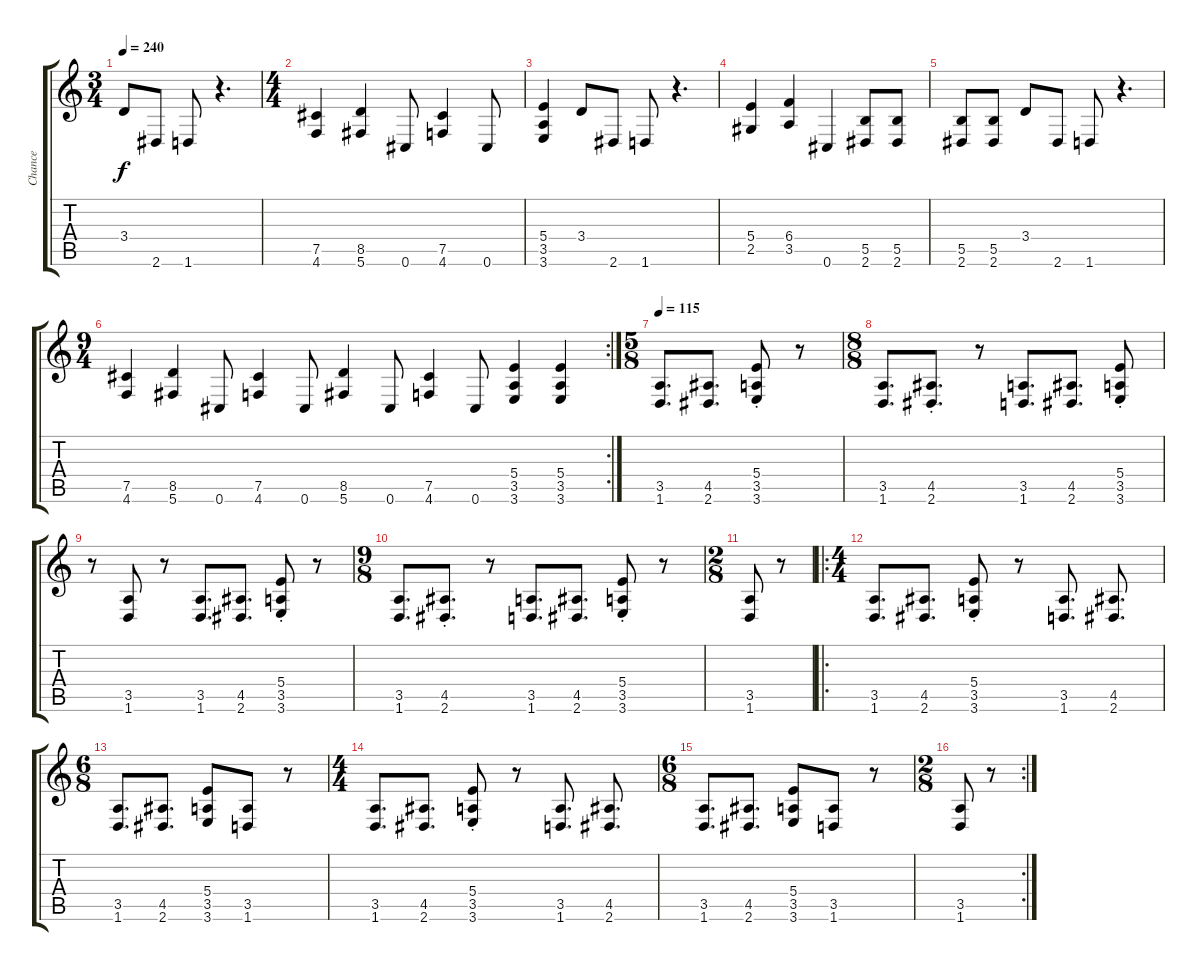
\track ("Chance" "Chance") {instrument distortionguitar}
\staff {score tabs}
\tuning (Db4 Ab3 E3 B2 Gb2 Db2) {hide}
\ts (3 4)
\tempo 240
\clef g2
\ks c
3.4.8{dy f} 2.6.8 1.6.8 r.4{d} |
\ts (4 4)
(7.5 4.6).4 (8.5 5.6).4 0.6.8 (7.5 4.6).4 0.6.8 |
(5.4 3.5 3.6).4 3.4.8 2.6.8 1.6.8 r.4{d} |
(5.4 2.5).4 (6.4 3.5).4 0.6.4 (5.5 2.6).8 (5.5 2.6).8 |
(5.5 2.6).8 (5.5 2.6).8 3.4.8 2.6.8 1.6.8 r.4{d} |
\rc 2
\ts (9 4)
(7.5 4.6).4 (8.5 5.6).4 0.6.8 (7.5 4.6).4 0.6.8 (8.5 5.6).4 0.6.8 (7.5 4.6).4 0.6.8 (5.4 3.5 3.6).4 (5.4 3.5 3.6).4 |
\ts (5 8)
\tempo 115
(3.5 1.6).8{d} (4.5 2.6).8{d} (5.4{st} 3.5{st} 3.6{st}).8 r.8 |
\ts (8 8)
(3.5 1.6).8{d} (4.5{st} 2.6{st}).8{d} r.8 (3.5 1.6).8{d} (4.5 2.6).8{d} (5.4{st} 3.5{st} 3.6{st}).8 |
r.8 (3.5 1.6).8 r.8 (3.5 1.6).8{d} (4.5 2.6).8{d} (5.4{st} 3.5{st} 3.6{st}).8 r.8 |
\ts (9 8)
(3.5 1.6).8{d} (4.5{st} 2.6{st}).8{d} r.8 (3.5 1.6).8{d} (4.5 2.6).8{d} (5.4{st} 3.5{st} 3.6{st}).8 r.8 |
\ts (2 8)
(3.5 1.6).8 r.8 |
\ro
\ts (4 4)
(3.5 1.6).8{d} (4.5 2.6).8{d} (5.4{st} 3.5{st} 3.6{st}).8 r.8 (3.5 1.6).8{d} (4.5 2.6).8{d} |
\ts (6 8)
(3.5 1.6).8{d} (4.5 2.6).8{d} (5.4 3.5 3.6).8 (3.5 1.6).8 r.8 |
\ts (4 4)
(3.5 1.6).8{d} (4.5 2.6).8{d} (5.4{st} 3.5{st} 3.6{st}).8 r.8 (3.5 1.6).8{d} (4.5 2.6).8{d} |
\ts (6 8)
(3.5 1.6).8{d} (4.5 2.6).8{d} (5.4 3.5 3.6).8 (3.5 1.6).8 r.8 |
\rc 2
\ts (2 8)
(3.5 1.6).8 r.8
